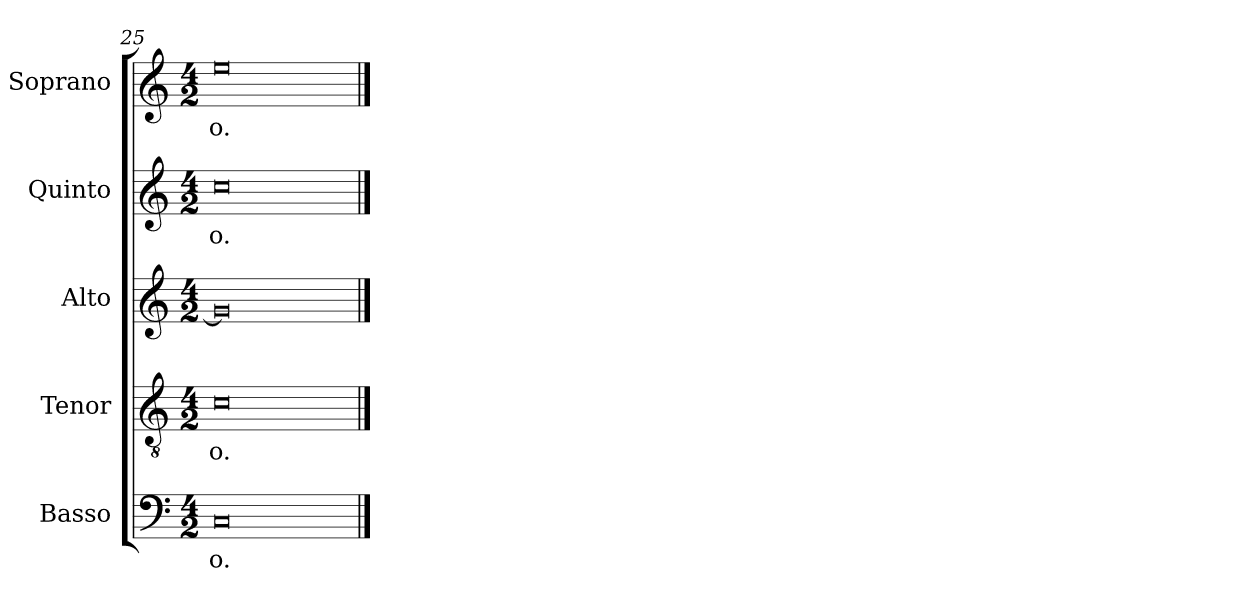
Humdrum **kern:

**kern	**text	**kern	**text	**kern	**kern	**text	**kern	**text
*part5	*part5	*part4	*part4	*part3	*part2	*part2	*part1	*part1
*staff5	*staff5	*staff4	*staff4	*staff3	*staff2	*staff2	*staff1	*staff1
*I"Basso	*	*I"Tenor	*	*I"Alto	*I"Quinto	*	*I"Soprano	*
*	*	*I'T.	*	*I'A.	*	*	*I'Sop.	*
*clefF4	*	*clefGv2	*	*clefG2	*clefG2	*	*clefG2	*
*	*	*ITrd7c12	*	*	*	*	*	*
*k[]	*	*k[]	*	*k[]	*k[]	*	*k[]	*
*C:	*	*C:	*	*C:	*C:	*	*C:	*
*M4/2	*	*M4/2	*	*M4/2	*M4/2	*	*M4/2	*
=25	=25	=25	=25	=25	=25	=25	=25	=25
!	!LO:LY:b:color=#000000	!	!	!	!	!	!	!
!	!	!	!LO:LY:b:color=#000000	!	!	!	!	!
!	!	!	!	!	!	!LO:LY:b:color=#000000	!	!
!	!	!	!	!	!	!	!	!LO:LY:b:color=#000000
0Ci	-o.	0Ci	-o.	0gi]	0cci	-o.	0eei	-o.
==	==	==	==	==	==	==	==	==
*-	*-	*-	*-	*-	*-	*-	*-	*-
